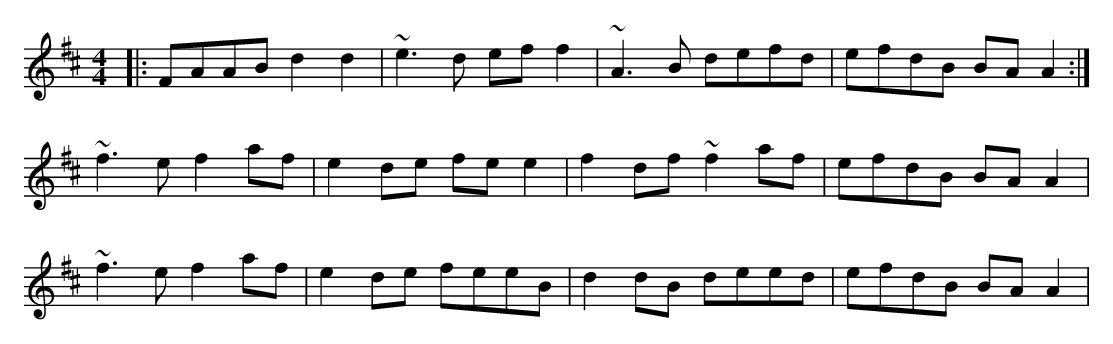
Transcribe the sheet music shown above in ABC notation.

X:1
M:4/4
K:D
|:FAAB d2d2|~e3d eff2|~A3B defd|efdB BAA2:|
~f3e f2af|e2de fee2|f2df ~f2af|efdB BAA2|
~f3e f2af|e2de feeB|d2dB deed|efdB BAA2|
